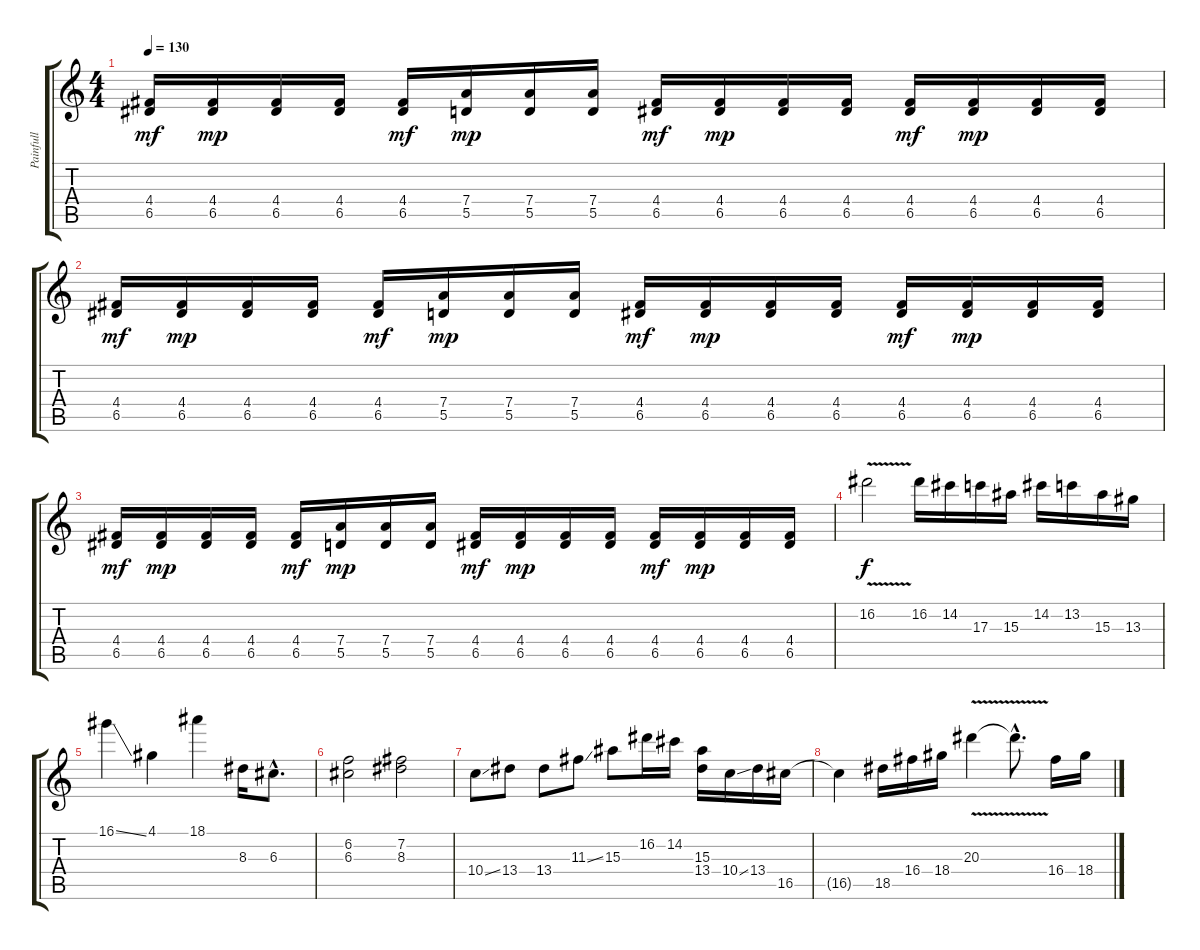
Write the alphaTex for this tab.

\track ("Painfull" "Painfull") {instrument overdrivenguitar}
\staff {score tabs}
\tuning (E4 B3 G3 D3 A2 E2) {hide}
\ts (4 4)
\tempo 130
\clef g2
\ks c
(4.4 6.5).16{dy mf} (4.4 6.5).16{dy mp} (4.4 6.5).16 (4.4 6.5).16 (4.4 6.5).16{dy mf} (7.4 5.5).16{dy mp} (7.4 5.5).16 (7.4 5.5).16 (4.4 6.5).16{dy mf} (4.4 6.5).16{dy mp} (4.4 6.5).16 (4.4 6.5).16 (4.4 6.5).16{dy mf} (4.4 6.5).16{dy mp} (4.4 6.5).16 (4.4 6.5).16 |
(4.4 6.5).16{dy mf} (4.4 6.5).16{dy mp} (4.4 6.5).16 (4.4 6.5).16 (4.4 6.5).16{dy mf} (7.4 5.5).16{dy mp} (7.4 5.5).16 (7.4 5.5).16 (4.4 6.5).16{dy mf} (4.4 6.5).16{dy mp} (4.4 6.5).16 (4.4 6.5).16 (4.4 6.5).16{dy mf} (4.4 6.5).16{dy mp} (4.4 6.5).16 (4.4 6.5).16 |
(4.4 6.5).16{dy mf} (4.4 6.5).16{dy mp} (4.4 6.5).16 (4.4 6.5).16 (4.4 6.5).16{dy mf} (7.4 5.5).16{dy mp} (7.4 5.5).16 (7.4 5.5).16 (4.4 6.5).16{dy mf} (4.4 6.5).16{dy mp} (4.4 6.5).16 (4.4 6.5).16 (4.4 6.5).16{dy mf} (4.4 6.5).16{dy mp} (4.4 6.5).16 (4.4 6.5).16 |
16.2{v}.2{dy f volume 16 balance 8} 16.2.16 14.2.16 17.3.16 15.3.16 14.2.16 13.2.16 15.3.16 13.3.16 |
16.1{ss}.4 4.1.4 18.1.4 8.3.16 6.3{hac}.8{d} |
(6.2 6.3).2 (7.2 8.3).2 |
10.4{ss}.8 13.4.8 13.4.8 11.3{ss}.8 15.3.8 16.2.16 14.2.16 (15.3 13.4).16 10.4{ss}.16 13.4.16 16.5.16 |
16.5{t}.4 18.5.16 16.4.16 18.4.16 20.3{v}.4 20.3{hac t}.8{d} 16.4.16 18.4.16
